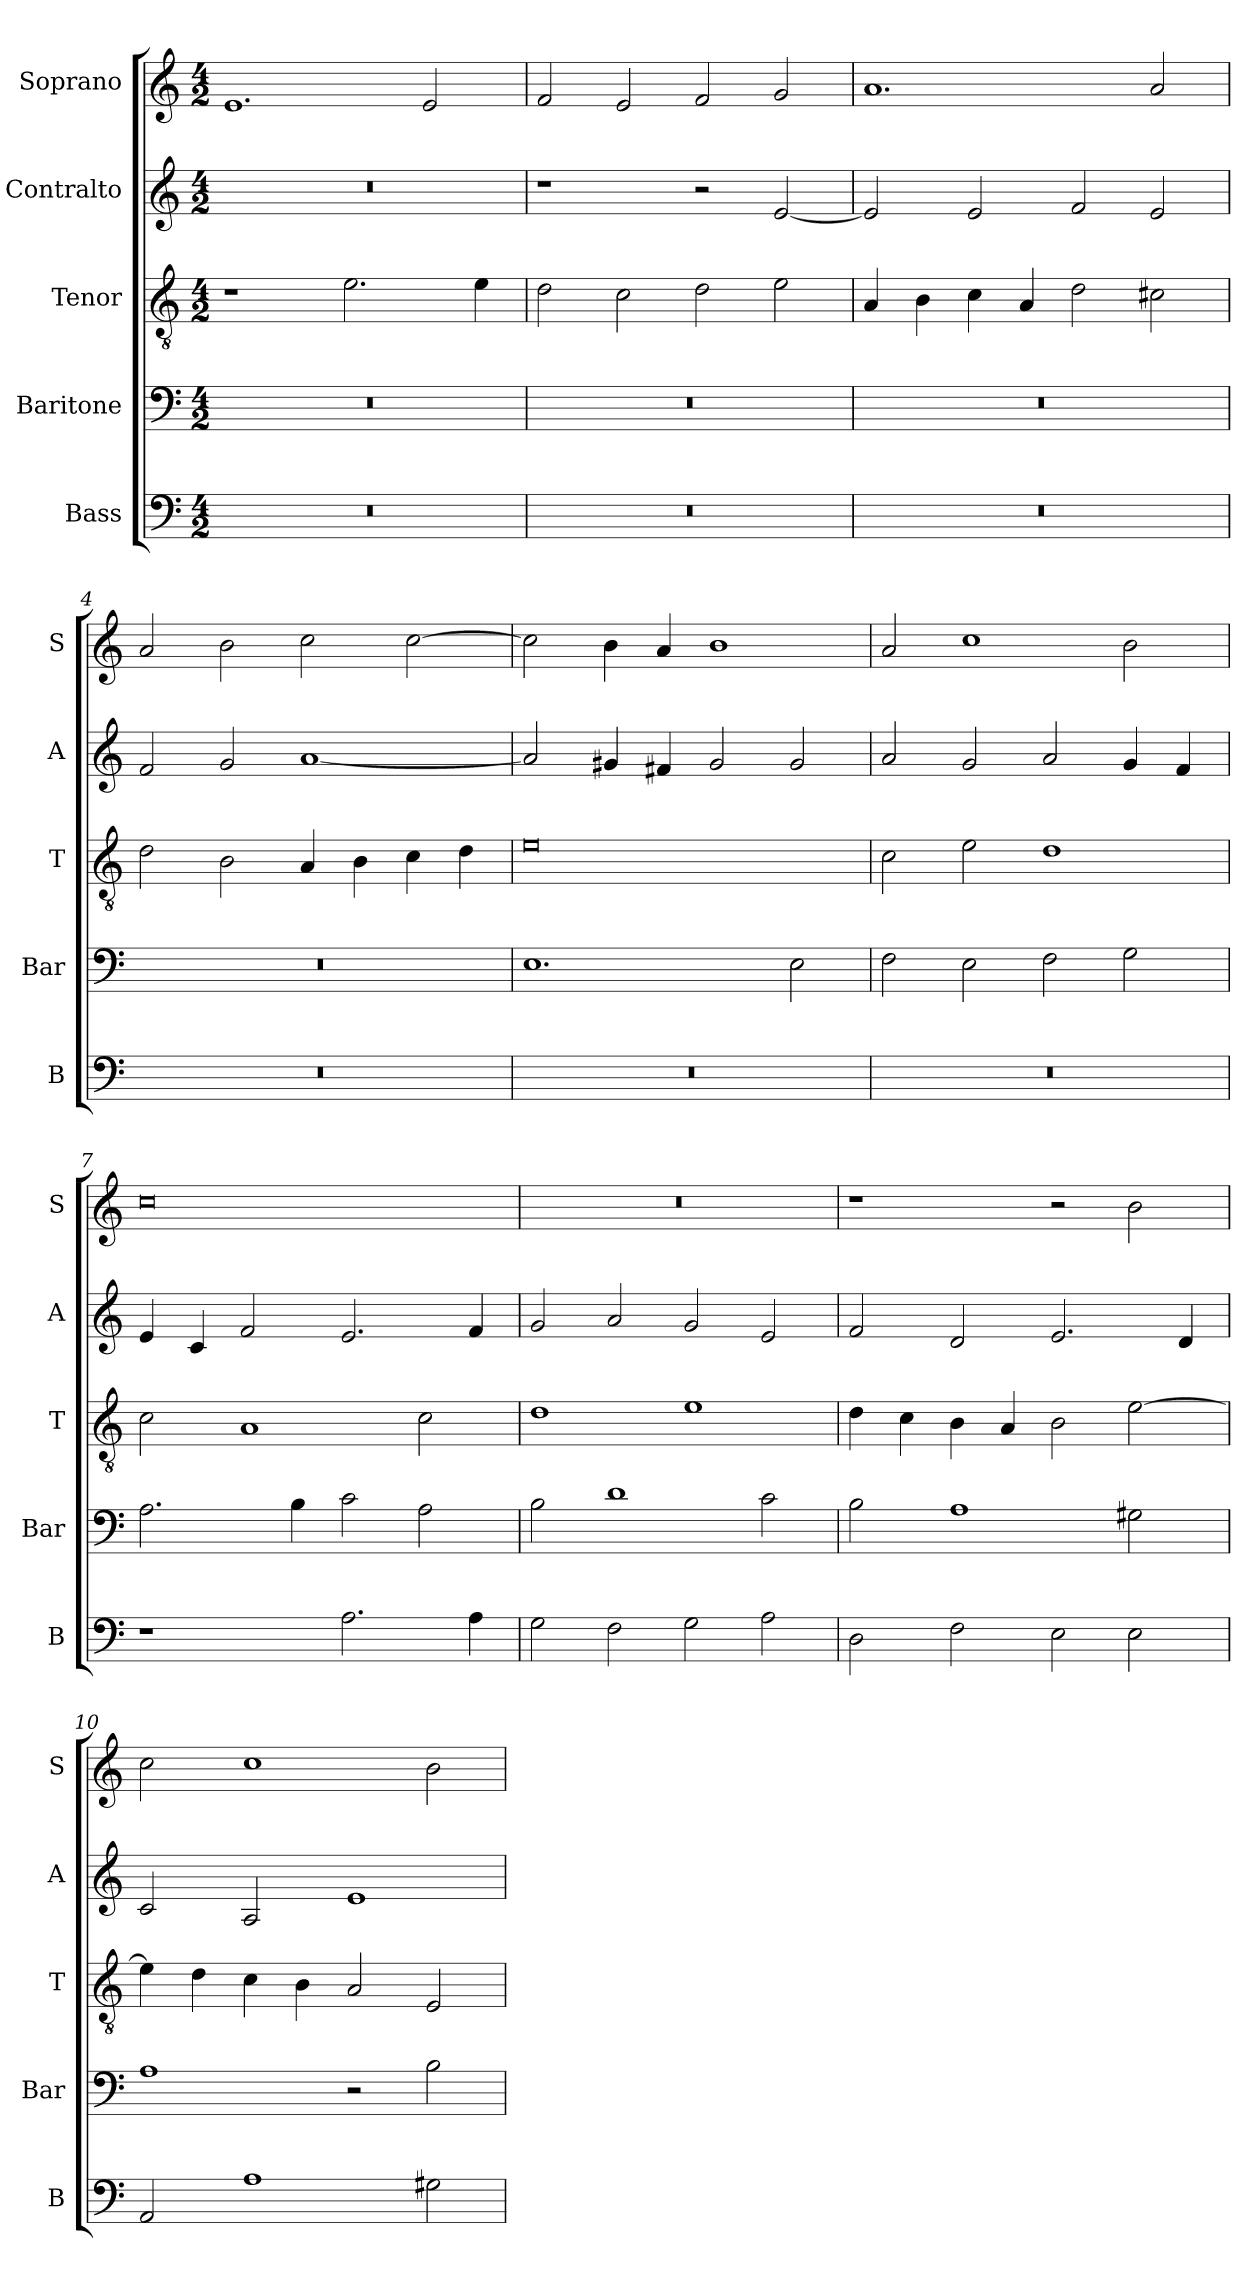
**kern	**kern	**kern	**kern	**kern
*part5	*part4	*part3	*part2	*part1
*staff5	*staff4	*staff3	*staff2	*staff1
*I"Bass	*I"Baritone	*I"Tenor	*I"Contralto	*I"Soprano
*I'B	*I'Bar	*I'T	*I'A	*I'S
*clefF4	*clefF4	*clefGv2	*clefG2	*clefG2
*k[]	*k[]	*k[]	*k[]	*k[]
*A:aeo	*A:aeo	*A:aeo	*A:aeo	*A:aeo
*M4/2	*M4/2	*M4/2	*M4/2	*M4/2
=1	=1	=1	=1	=1
0r	0r	1r	0r	1.e
.	.	2.e	.	.
.	.	.	.	2e
.	.	4e	.	.
=2	=2	=2	=2	=2
0r	0r	2d	1r	2f
.	.	2c	.	2e
.	.	2d	2r	2f
.	.	2e	[2e	2g
=3	=3	=3	=3	=3
0r	0r	4A	2e]	1.a
.	.	4B	.	.
.	.	4c	2e	.
.	.	4A	.	.
.	.	2d	2f	.
.	.	2c#X	2e	2a
=4	=4	=4	=4	=4
0r	0r	2d	2f	2a
.	.	2B	2g	2b
.	.	4A	[1a	2cc
.	.	4B	.	.
.	.	4c	.	[2cc
.	.	4d	.	.
=5	=5	=5	=5	=5
0r	1.E	0e	2a]	2cc]
.	.	.	4g#X	4b
.	.	.	4f#X	4a
.	.	.	2g#	1b
.	2E	.	2g#	.
=6	=6	=6	=6	=6
0r	2F	2c	2a	2a
.	2E	2e	2g	1cc
.	2F	1d	2a	.
.	2G	.	4g	2b
.	.	.	4f	.
=7	=7	=7	=7	=7
1r	2.A	2c	4e	0cc
.	.	.	4c	.
.	.	1A	2f	.
.	4B	.	.	.
2.A	2c	.	2.e	.
.	2A	2c	.	.
4A	.	.	4f	.
=8	=8	=8	=8	=8
2G	2B	1d	2g	0r
2F	1d	.	2a	.
2G	.	1e	2g	.
2A	2c	.	2e	.
=9	=9	=9	=9	=9
2D	2B	4d	2f	1r
.	.	4c	.	.
2F	1A	4B	2d	.
.	.	4A	.	.
2E	.	2B	2.e	2r
2E	2G#X	[2e	.	2b
.	.	.	4d	.
=10	=10	=10	=10	=10
2AA	1A	4e]	2c	2cc
.	.	4d	.	.
1A	.	4c	2A	1cc
.	.	4B	.	.
.	2r	2A	1e	.
2G#X	2B	2E	.	2b
=	=	=	=	=
*-	*-	*-	*-	*-
